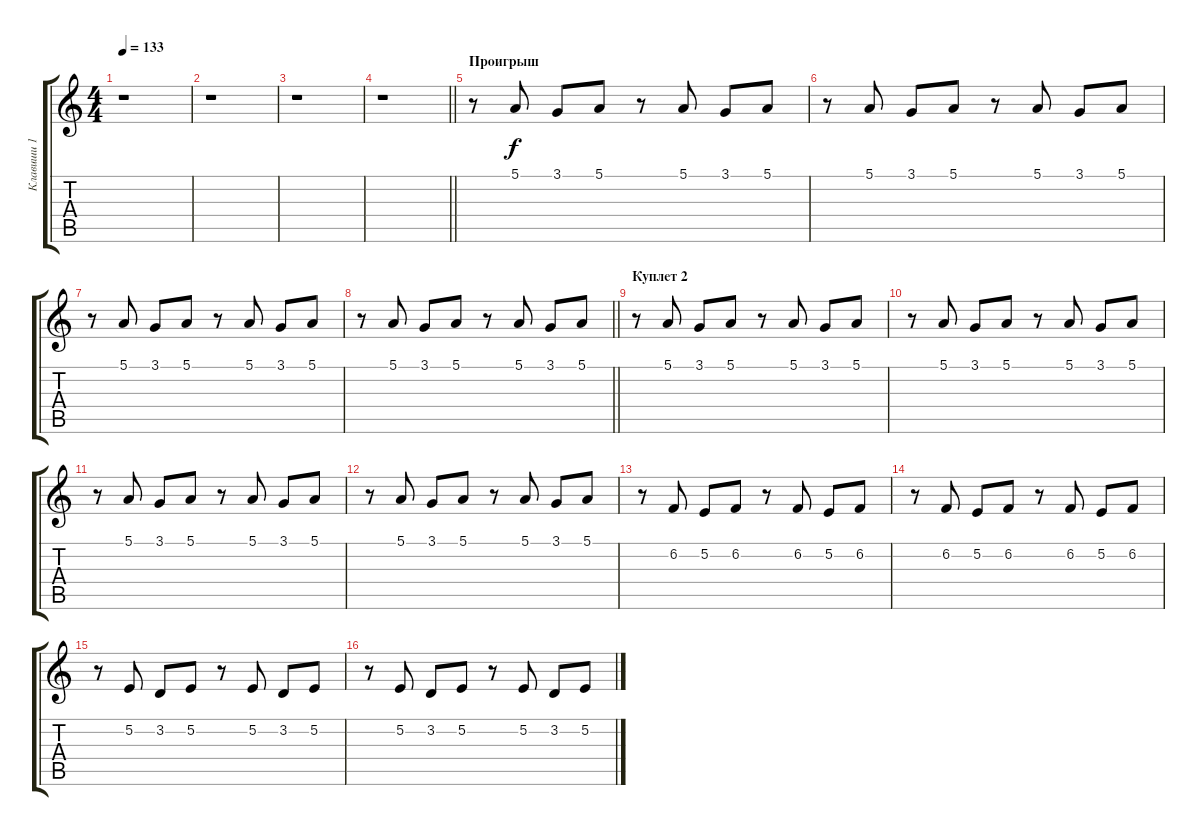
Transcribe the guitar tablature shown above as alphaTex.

\track ("Клавиши 1" "Клавиши 1") {instrument pizzicatostrings}
\staff {score tabs}
\tuning (E4 B3 G3 D3 A2 E2) {hide}
\ts (4 4)
\tempo 133
\clef g2
\ks c
r.1{dy f} |
r.1 |
r.1 |
\barLineRight lightlight
r.1 |
\section ("" "Проигрыш")
r.8 5.1.8 3.1.8 5.1.8 r.8 5.1.8 3.1.8 5.1.8 |
r.8 5.1.8 3.1.8 5.1.8 r.8 5.1.8 3.1.8 5.1.8 |
r.8 5.1.8 3.1.8 5.1.8 r.8 5.1.8 3.1.8 5.1.8 |
\barLineRight lightlight
r.8 5.1.8 3.1.8 5.1.8 r.8 5.1.8 3.1.8 5.1.8 |
\section ("" "Куплет 2")
r.8 5.1.8 3.1.8 5.1.8 r.8 5.1.8 3.1.8 5.1.8 |
r.8 5.1.8 3.1.8 5.1.8 r.8 5.1.8 3.1.8 5.1.8 |
r.8 5.1.8 3.1.8 5.1.8 r.8 5.1.8 3.1.8 5.1.8 |
r.8 5.1.8 3.1.8 5.1.8 r.8 5.1.8 3.1.8 5.1.8 |
r.8 6.2.8 5.2.8 6.2.8 r.8 6.2.8 5.2.8 6.2.8 |
r.8 6.2.8 5.2.8 6.2.8 r.8 6.2.8 5.2.8 6.2.8 |
r.8 5.2.8 3.2.8 5.2.8 r.8 5.2.8 3.2.8 5.2.8 |
r.8 5.2.8 3.2.8 5.2.8 r.8 5.2.8 3.2.8 5.2.8
